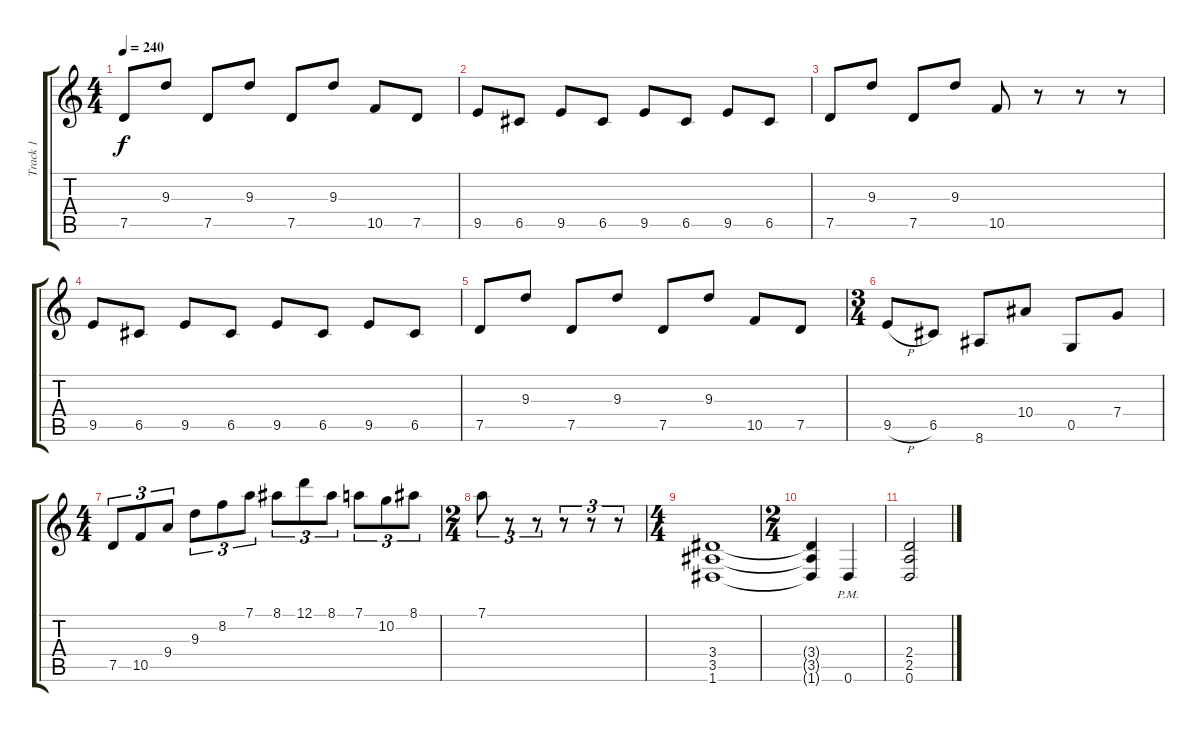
\track ("Track 1" "Track 1") {instrument distortionguitar}
\staff {score tabs}
\tuning (D4 A3 F3 C3 G2 D2) {hide}
\ts (4 4)
\tempo 240
\clef g2
\ks c
7.5.8{dy f} 9.3.8 7.5.8 9.3.8 7.5.8 9.3.8 10.5.8 7.5.8 |
9.5.8 6.5.8 9.5.8 6.5.8 9.5.8 6.5.8 9.5.8 6.5.8 |
7.5.8 9.3.8 7.5.8 9.3.8 10.5.8 r.8 r.8 r.8 |
9.5.8 6.5.8 9.5.8 6.5.8 9.5.8 6.5.8 9.5.8 6.5.8 |
7.5.8 9.3.8 7.5.8 9.3.8 7.5.8 9.3.8 10.5.8 7.5.8 |
\ts (3 4)
9.5{h}.8 6.5.8 8.6.8 10.4.8 0.5.8 7.4.8 |
\ts (4 4)
7.5.8{tu (3 2)} 10.5.8{tu (3 2)} 9.4.8{tu (3 2)} 9.3.8{tu (3 2)} 8.2.8{tu (3 2)} 7.1.8{tu (3 2)} 8.1.8{tu (3 2)} 12.1.8{tu (3 2)} 8.1.8{tu (3 2)} 7.1.8{tu (3 2)} 10.2.8{tu (3 2)} 8.1.8{tu (3 2)} |
\ts (2 4)
7.1.8{tu (3 2)} r.8{tu (3 2)} r.8{tu (3 2)} r.8{tu (3 2)} r.8{tu (3 2)} r.8{tu (3 2)} |
\ts (4 4)
(3.4 3.5 1.6).1 |
\ts (2 4)
(3.4{t} 3.5{t} 1.6{t}).4 0.6{pm}.4 |
(2.4 2.5 0.6).2
